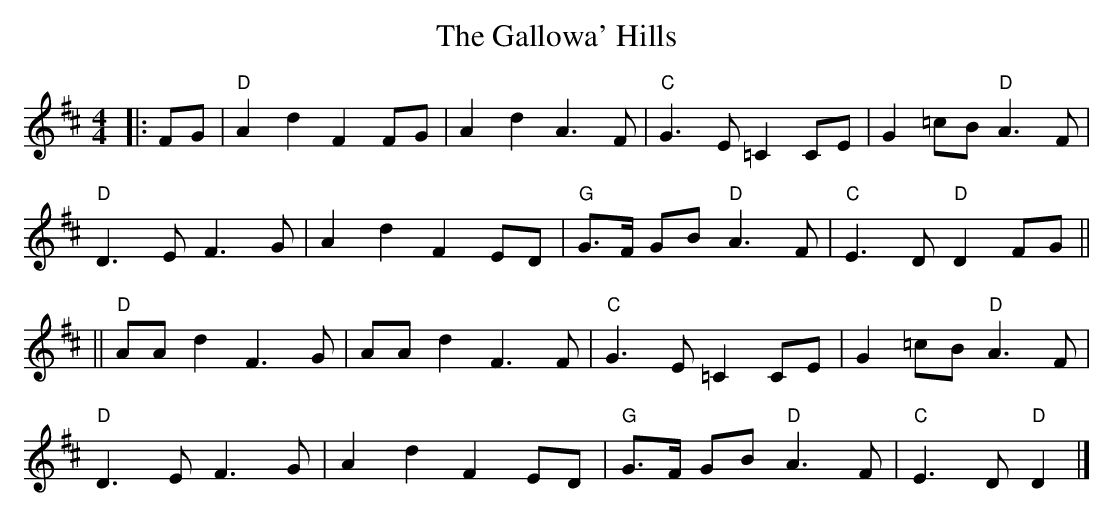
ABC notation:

X:1
T:Gallowa' Hills, The
M:4/4
L:1/8
K:D
|: FG |\
"D" A2 d2 F2 FG | A2 d2 A3 F  | "C" G3 E      =C2 CE |     G2 =cB  "D" A3 F    |
"D" D3 E  F3 G  | A2 d2 F2 ED | "G" G>F GB "D" A3 F  | "C" E3 D    "D" D2 FG  ||
||\
"D" AA d2 F3 G  | AA d2 F3 F  | "C" G3 E      =C2 CE |     G2 =cB  "D" A3 F    |
"D" D3 E  F3 G  | A2 d2 F2 ED | "G" G>F GB "D" A3 F  | "C" E3 D    "D" D2      |]
